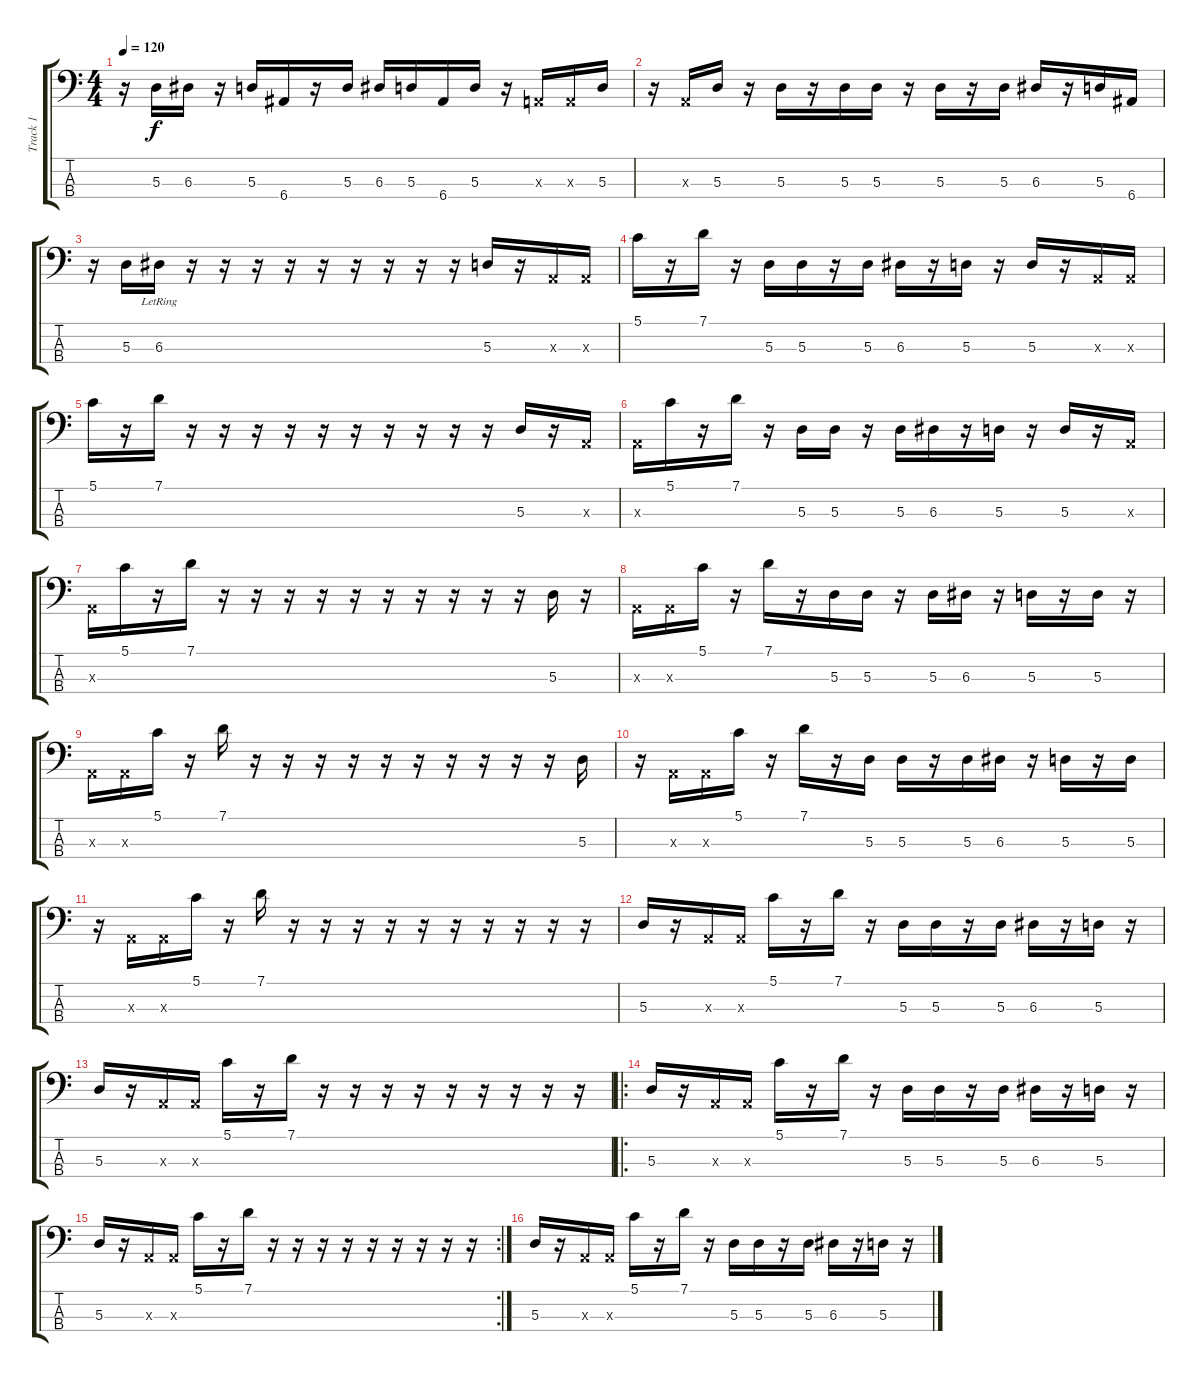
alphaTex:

\track ("Track 1" "Track 1") {instrument slapbass2}
\staff {score tabs}
\tuning (G2 D2 A1 E1) {hide}
\ts (4 4)
\tempo 120
\clef f4
\ks c
r.16{dy f} 5.3.16 6.3.16 r.16 5.3.16 6.4.16 r.16 5.3.16 6.3.16 5.3.16 6.4.16 5.3.16 r.16 0.3{x}.16 0.3{x}.16 5.3.16 |
r.16 0.3{x}.16 5.3.16 r.16 5.3.16 r.16 5.3.16 5.3.16 r.16 5.3.16 r.16 5.3.16 6.3.16 r.16 5.3.16 6.4.16 |
r.16 5.3.16 6.3{lr}.16 r.16 r.16 r.16 r.16 r.16 r.16 r.16 r.16 r.16 5.3.16 r.16 0.3{x}.16 0.3{x}.16 |
5.1.16 r.16 7.1.16 r.16 5.3.16 5.3.16 r.16 5.3.16 6.3.16 r.16 5.3.16 r.16 5.3.16 r.16 0.3{x}.16 0.3{x}.16 |
5.1.16 r.16 7.1.16 r.16 r.16 r.16 r.16 r.16 r.16 r.16 r.16 r.16 r.16 5.3.16 r.16 0.3{x}.16 |
0.3{x}.16 5.1.16 r.16 7.1.16 r.16 5.3.16 5.3.16 r.16 5.3.16 6.3.16 r.16 5.3.16 r.16 5.3.16 r.16 0.3{x}.16 |
0.3{x}.16 5.1.16 r.16 7.1.16 r.16 r.16 r.16 r.16 r.16 r.16 r.16 r.16 r.16 r.16 5.3.16 r.16 |
0.3{x}.16 0.3{x}.16 5.1.16 r.16 7.1.16 r.16 5.3.16 5.3.16 r.16 5.3.16 6.3.16 r.16 5.3.16 r.16 5.3.16 r.16 |
0.3{x}.16 0.3{x}.16 5.1.16 r.16 7.1.16 r.16 r.16 r.16 r.16 r.16 r.16 r.16 r.16 r.16 r.16 5.3.16 |
r.16 0.3{x}.16 0.3{x}.16 5.1.16 r.16 7.1.16 r.16 5.3.16 5.3.16 r.16 5.3.16 6.3.16 r.16 5.3.16 r.16 5.3.16 |
r.16 0.3{x}.16 0.3{x}.16 5.1.16 r.16 7.1.16 r.16 r.16 r.16 r.16 r.16 r.16 r.16 r.16 r.16 r.16 |
5.3.16 r.16 0.3{x}.16 0.3{x}.16 5.1.16 r.16 7.1.16 r.16 5.3.16 5.3.16 r.16 5.3.16 6.3.16 r.16 5.3.16 r.16 |
5.3.16 r.16 0.3{x}.16 0.3{x}.16 5.1.16 r.16 7.1.16 r.16 r.16 r.16 r.16 r.16 r.16 r.16 r.16 r.16 |
\ro
5.3.16 r.16 0.3{x}.16 0.3{x}.16 5.1.16 r.16 7.1.16 r.16 5.3.16 5.3.16 r.16 5.3.16 6.3.16 r.16 5.3.16 r.16 |
\rc 2
5.3.16 r.16 0.3{x}.16 0.3{x}.16 5.1.16 r.16 7.1.16 r.16 r.16 r.16 r.16 r.16 r.16 r.16 r.16 r.16 |
5.3.16 r.16 0.3{x}.16 0.3{x}.16 5.1.16 r.16 7.1.16 r.16 5.3.16 5.3.16 r.16 5.3.16 6.3.16 r.16 5.3.16 r.16
